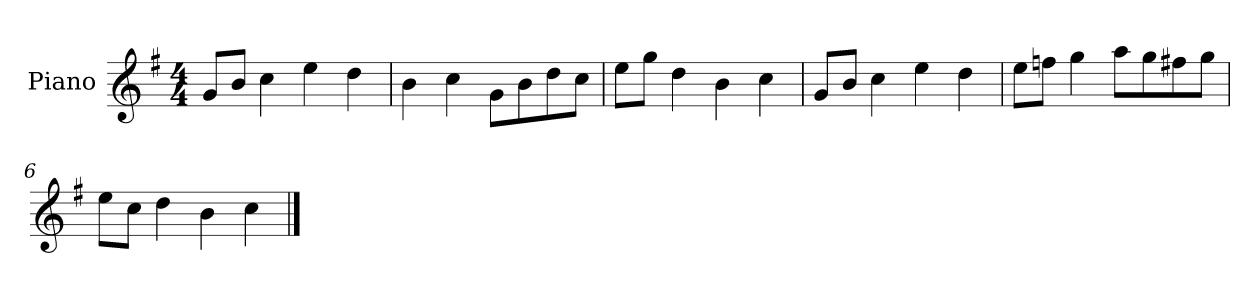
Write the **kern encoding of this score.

**kern
*part1
*staff1
*I"Piano
*I'P-no
*clefG2
*k[f#]
*M4/4
*MM90
=1
8g/L
8b/J
4cc\
4ee\
4dd\
=2
4b\
4cc\
8g\L
8b\
8dd\
8cc\J
=3
8ee\L
8gg\J
4dd\
4b\
4cc\
=4
8g/L
8b/J
4cc\
4ee\
4dd\
=5
8ee\L
8ffn\J
4gg\
8aa\L
8gg\
8ff#X\
8gg\J
=6
8ee\L
8cc\J
4dd\
4b\
4cc\
==
*-
